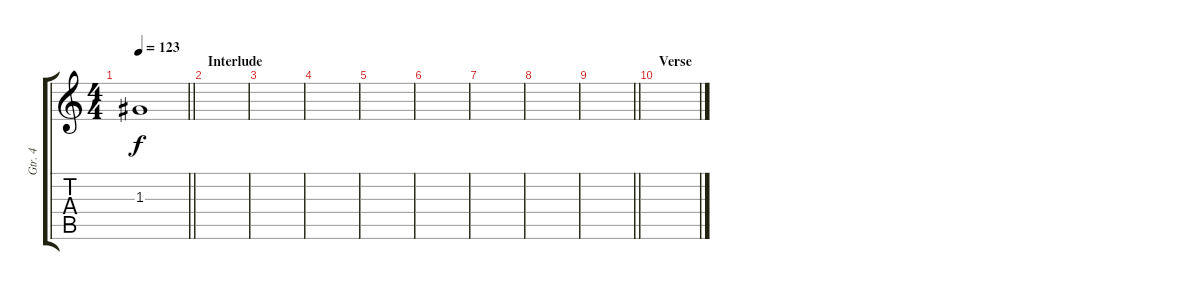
\track ("Gtr. 4" "Gtr. 4") {instrument electricguitarjazz}
\staff {score tabs}
\tuning (E4 B3 G3 D3 A2 E2) {hide}
\ts (4 4)
\tempo 123
\clef g2
\barLineRight lightlight
\ks c
1.3{t}.1{dy f} |
\section ("" "Interlude")
|
|
|
|
|
|
|
\barLineRight lightlight
|
\section ("" "Verse")
